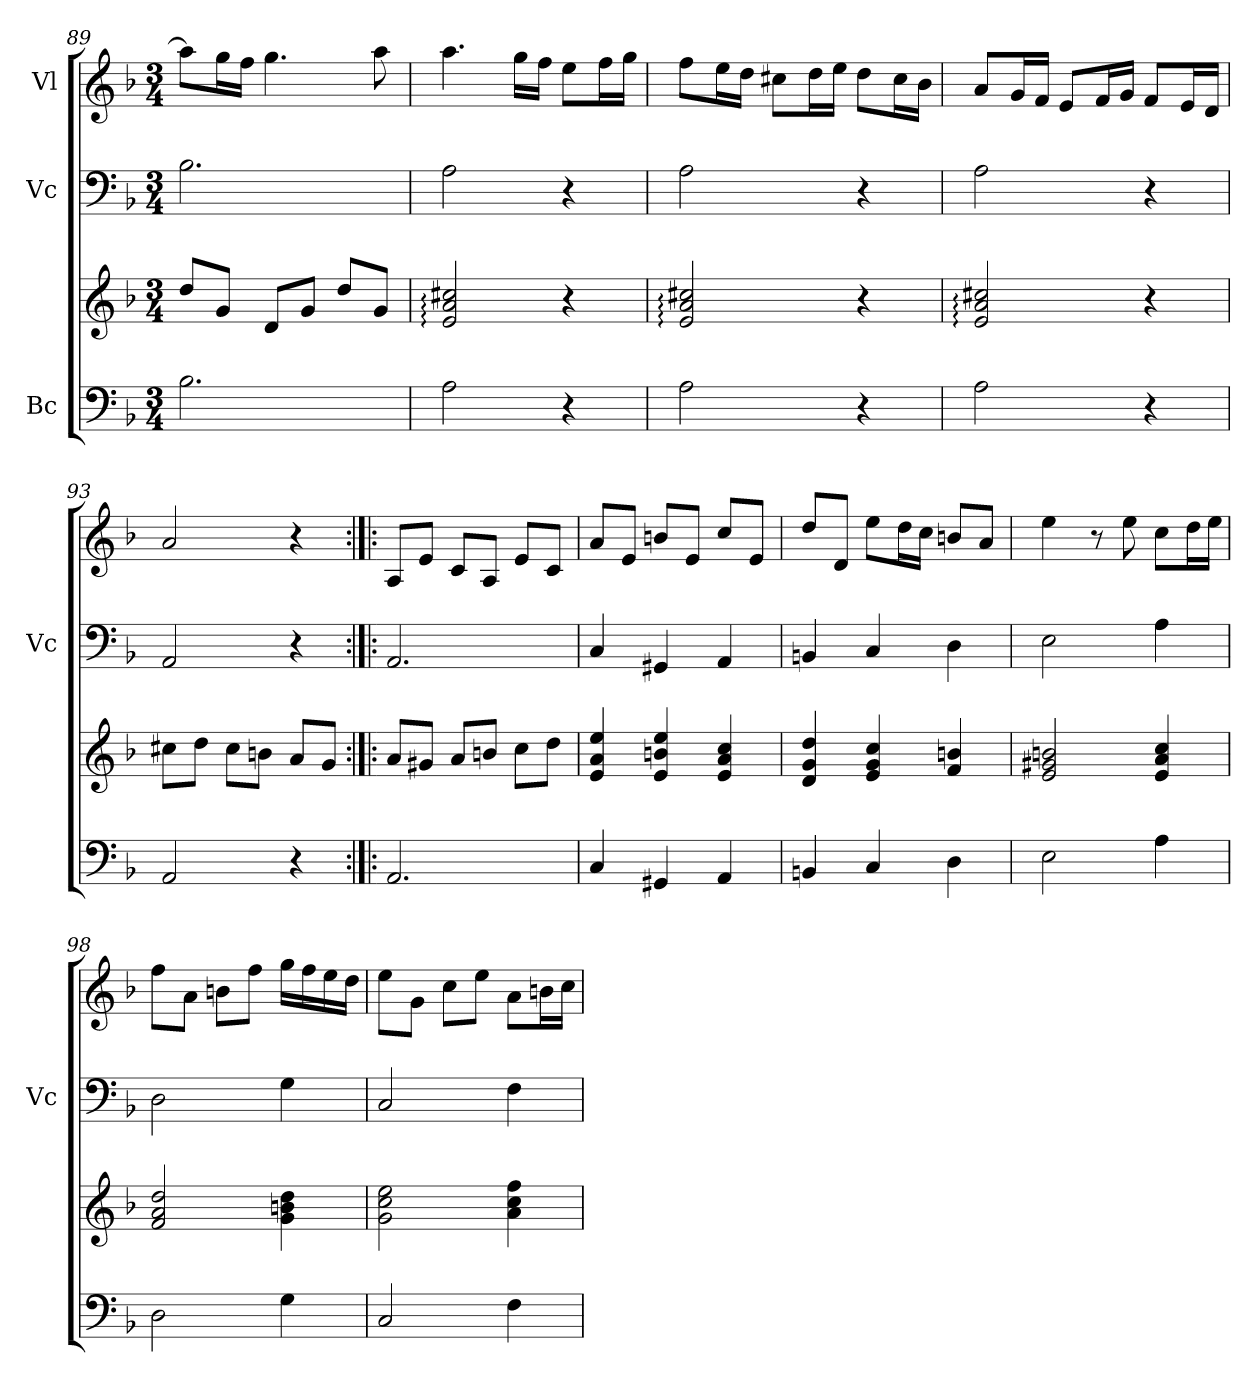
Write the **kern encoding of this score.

**kern	**kern	**kern	**kern
*part3	*part3	*part2	*part1
*staff4	*staff3	*staff2	*staff1
*I"Bc	*	*I"Vc	*I"Vl
*	*	*I'Vc	*
!!LO:PB:g=z
*clefF4	*clefG2	*clefF4	*clefG2
*k[b-]	*k[b-]	*k[b-]	*k[b-]
*M3/4	*M3/4	*M3/4	*M3/4
=89	=89	=89	=89
2.B-\	8dd/L	2.B-\	8aa\L]
.	8g/J	.	16gg\L
.	.	.	16ff\JJ
.	8d/L	.	4.gg\
.	8g/J	.	.
.	8dd/L	.	.
.	8g/J	.	8aa\
=90	=90	=90	=90
2A\	2e/: 2a/: 2cc#X/:	2A\	4.aa\
.	.	.	16gg\LL
.	.	.	16ff\JJ
4r	4r	4r	8ee\L
.	.	.	16ff\L
.	.	.	16gg\JJ
=91	=91	=91	=91
2A\	2e/: 2a/: 2cc#X/:	2A\	8ff\L
.	.	.	16ee\L
.	.	.	16dd\JJ
.	.	.	8cc#X\L
.	.	.	16dd\L
.	.	.	16ee\JJ
4r	4r	4r	8dd\L
.	.	.	16cc#\L
.	.	.	16b-\JJ
=92	=92	=92	=92
2A\	2e/: 2a/: 2cc#X/:	2A\	8a/L
.	.	.	16g/L
.	.	.	16f/JJ
.	.	.	8e/L
.	.	.	16f/L
.	.	.	16g/JJ
4r	4r	4r	8f/L
.	.	.	16e/L
.	.	.	16d/JJ
=93	=93	=93	=93
2AA/	8cc#X\L	2AA/	2a/
.	8dd\J	.	.
.	8cc#\L	.	.
.	8bn\J	.	.
4r	8a/L	4r	4r
.	8g/J	.	.
=94:|!|:	=94:|!|:	=94:|!|:	=94:|!|:
2.AA/	8a/L	2.AA/	8A/L
.	8g#X/J	.	8e/J
.	8a/L	.	8c/L
.	8bn/J	.	8A/J
.	8cc\L	.	8e/L
.	8dd\J	.	8c/J
=95	=95	=95	=95
4C/	4e/ 4a/ 4ee/	4C/	8a/L
.	.	.	8e/J
4GG#X/	4e/ 4bn/ 4ee/	4GG#X/	8bn/L
.	.	.	8e/J
4AA/	4e/ 4a/ 4cc/	4AA/	8cc/L
.	.	.	8e/J
!!LO:LB:g=z
=96	=96	=96	=96
4BBn/	4d/ 4g/ 4dd/	4BBn/	8dd/L
.	.	.	8d/J
4C/	4e/ 4g/ 4cc/	4C/	8ee\L
.	.	.	16dd\L
.	.	.	16cc\JJ
4D\	4f/ 4bn/	4D\	8bn/L
.	.	.	8a/J
=97	=97	=97	=97
2E\	2e/ 2g#X/ 2bn/	2E\	4ee\
.	.	.	8r
.	.	.	8ee\
4A\	4e/ 4a/ 4cc/	4A\	8cc\L
.	.	.	16dd\L
.	.	.	16ee\JJ
=98	=98	=98	=98
2D\	2f/ 2a/ 2dd/	2D\	8ff\L
.	.	.	8a\J
.	.	.	8bn\L
.	.	.	8ff\J
4G\	4g\ 4bn\ 4dd\	4G\	16gg\LL
.	.	.	16ff\
.	.	.	16ee\
.	.	.	16dd\JJ
=99	=99	=99	=99
2C/	2g\ 2cc\ 2ee\	2C/	8ee\L
.	.	.	8g\J
.	.	.	8cc\L
.	.	.	8ee\J
4F\	4a\ 4cc\ 4ff\	4F\	8a\L
.	.	.	16bn\L
.	.	.	16cc\JJ
=	=	=	=
*-	*-	*-	*-
